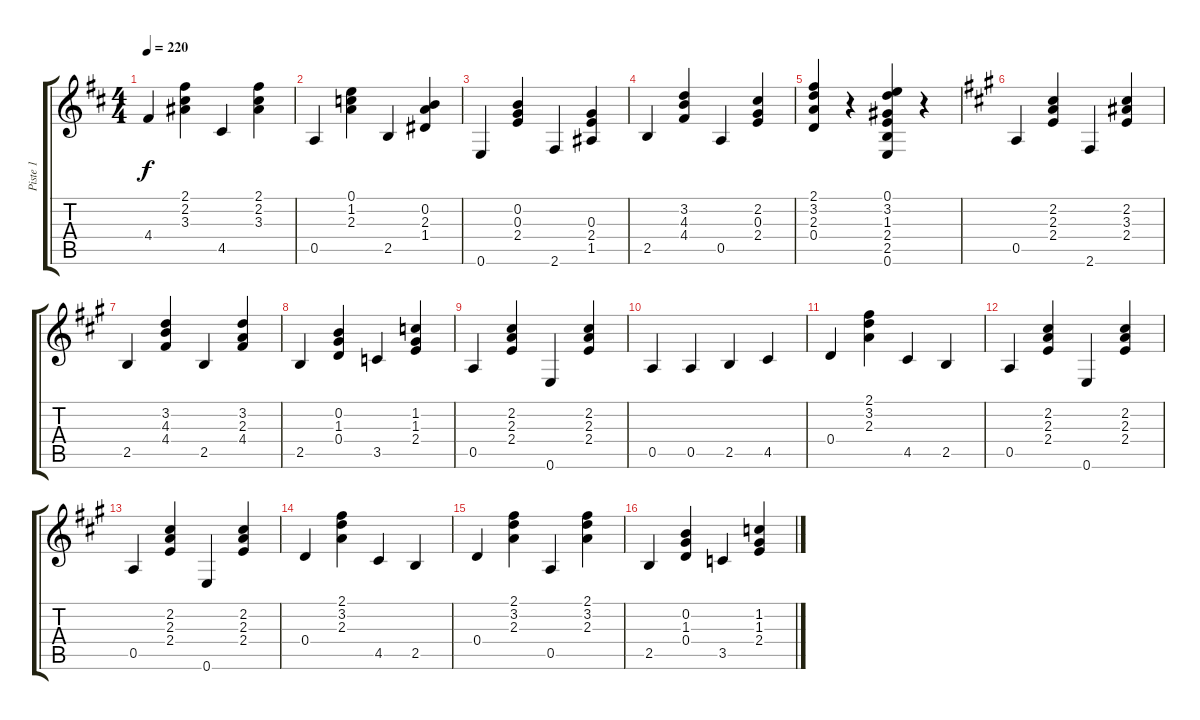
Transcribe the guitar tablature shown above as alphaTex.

\track ("Piste 1" "Piste 1") {instrument acousticguitarnylon}
\staff {score tabs}
\tuning (E4 B3 G3 D3 A2 E2) {hide}
\ts (4 4)
\tempo 220
\clef g2
\ks d
4.4.4{dy f} (2.1 2.2 3.3).4 4.5.4 (2.1 2.2 3.3).4 |
0.5.4 (0.1 1.2 2.3).4 2.5.4 (0.2 2.3 1.4).4 |
0.6.4 (0.2 0.3 2.4).4 2.6.4 (0.3 2.4 1.5).4 |
2.5.4 (3.2 4.3 4.4).4 0.5.4 (2.2 0.3 2.4).4 |
(2.1 3.2 2.3 0.4).4 r.4 (0.1 3.2 1.3 2.4 2.5 0.6).4 r.4 |
\ks a
0.5.4 (2.2 2.3 2.4).4 2.6.4 (2.2 3.3 2.4).4 |
2.5.4 (3.2 4.3 4.4).4 2.5.4 (3.2 2.3 4.4).4 |
2.5.4 (0.2 1.3 0.4).4 3.5.4 (1.2 1.3 2.4).4 |
0.5.4 (2.2 2.3 2.4).4 0.6.4 (2.2 2.3 2.4).4 |
0.5.4 0.5.4 2.5.4 4.5.4 |
0.4.4 (2.1 3.2 2.3).4 4.5.4 2.5.4 |
0.5.4 (2.2 2.3 2.4).4 0.6.4 (2.2 2.3 2.4).4 |
0.5.4 (2.2 2.3 2.4).4 0.6.4 (2.2 2.3 2.4).4 |
0.4.4 (2.1 3.2 2.3).4 4.5.4 2.5.4 |
0.4.4 (2.1 3.2 2.3).4 0.5.4 (2.1 3.2 2.3).4 |
2.5.4 (0.2 1.3 0.4).4 3.5.4 (1.2 1.3 2.4).4
